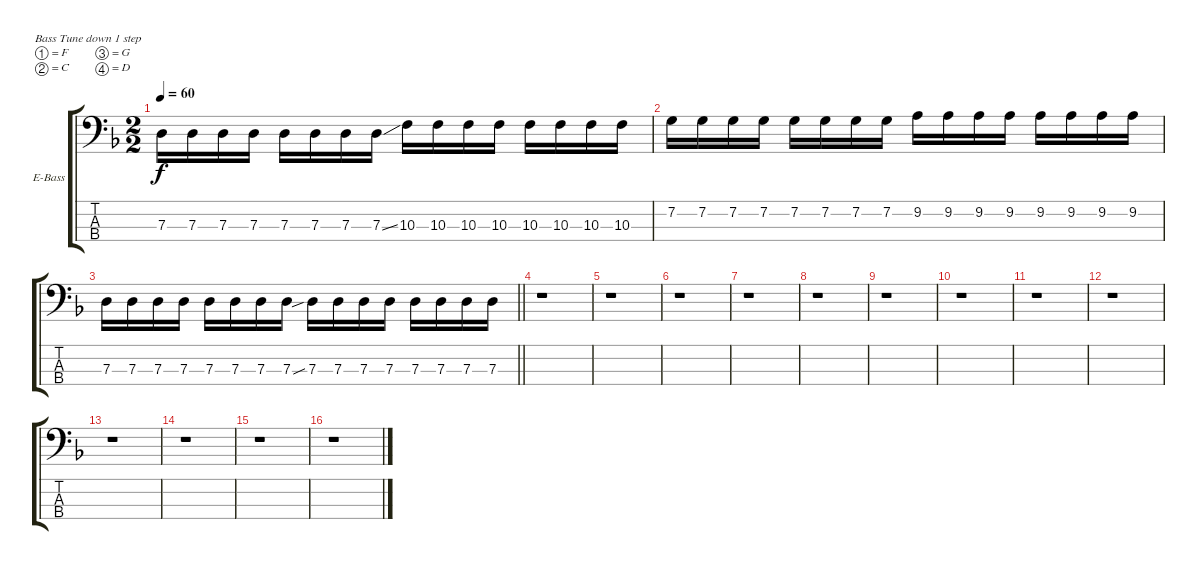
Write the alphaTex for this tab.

\bracketExtendMode groupsimilarinstruments
\firstSystemTrackNameOrientation horizontal
\otherSystemsTrackNameOrientation horizontal
\track ("Electric Bass" "E-Bass") {instrument electricbassfinger}
\staff {score tabs}
\tuning (F2 C2 G1 D1)
\ts (2 2)
\tempo 60
\clef f4
\ks dminor
7.3.16{dy f} 7.3.16 7.3.16 7.3.16 7.3.16 7.3.16 7.3.16 7.3{ss}.16 10.3.16 10.3.16 10.3.16 10.3.16 10.3.16 10.3.16 10.3.16 10.3.16 |
7.2.16 7.2.16 7.2.16 7.2.16 7.2.16 7.2.16 7.2.16 7.2.16 9.2.16 9.2.16 9.2.16 9.2.16 9.2.16 9.2.16 9.2.16 9.2.16 |
\barLineRight lightlight
7.3.16 7.3.16 7.3.16 7.3.16 7.3.16 7.3.16 7.3.16 7.3.16 7.3{sib}.16 7.3.16 7.3.16 7.3.16 7.3.16 7.3.16 7.3.16 7.3.16 |
r.1 |
r.1 |
r.1 |
r.1 |
r.1 |
r.1 |
r.1 |
r.1 |
r.1 |
r.1 |
r.1 |
r.1 |
r.1
